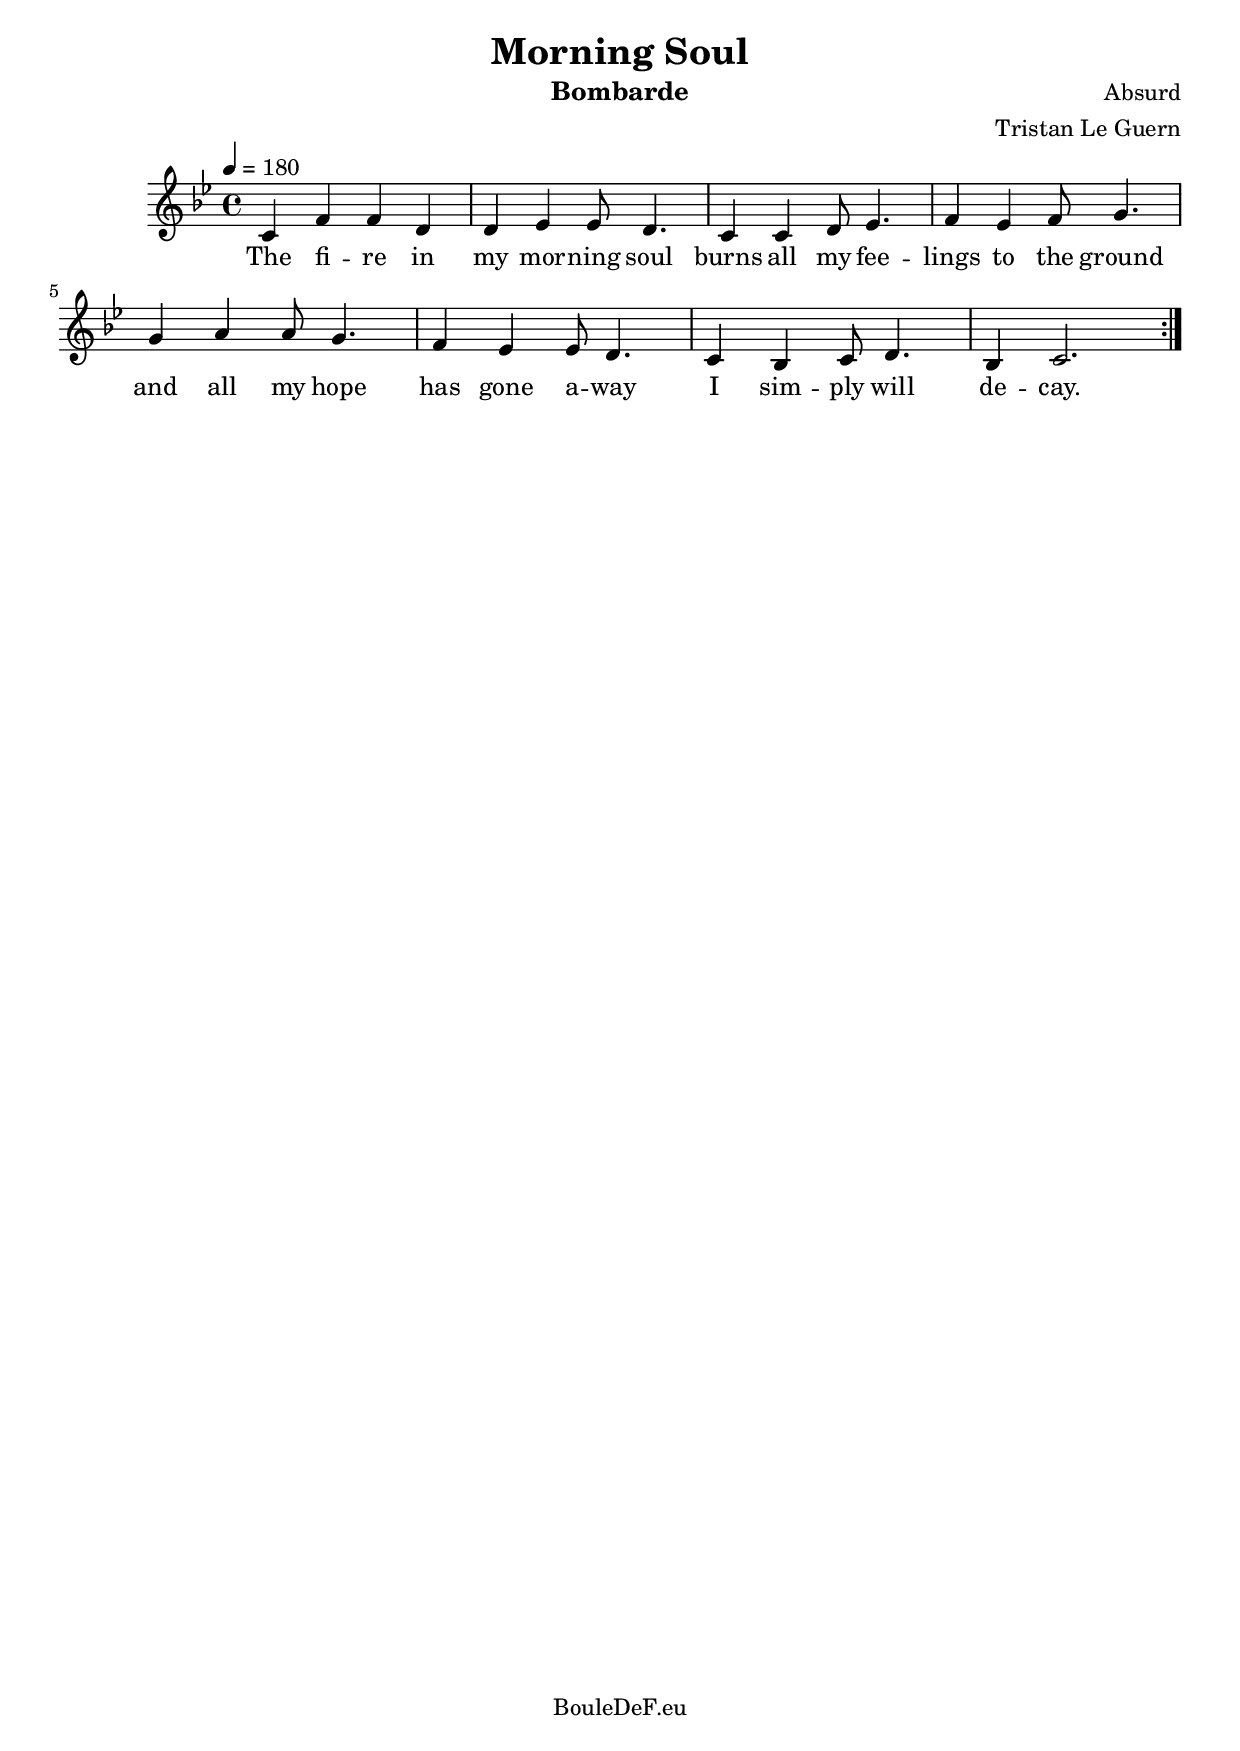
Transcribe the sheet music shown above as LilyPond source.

\version "2.14.2"
\include "italiano.ly"

\header {
	title = "Morning Soul"
	composer = "Absurd"
	arranger = "Tristan Le Guern"
	instrument = "Bombarde"
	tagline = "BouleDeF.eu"
}

\score {
	\new Staff \relative si {
		\clef "treble"
		\key sib \major
		\tempo 4 = 180

		\repeat volta 2 {
			do4 fa fa re
			| re mib mib8 re4.
			| do4 do re8 mib4.
			| fa4 mib fa8 sol4.
			| sol4 la la8 sol4.
			| fa4 mib mib8 re4.
			| do4 sib do8 re4.
			| sib4 do2.
		}
	}
	\addlyrics {
		The fi -- re in my mor -- ning soul
		| burns all my fee -- lings to the ground
		| and all my hope has gone a -- way
		| I sim -- ply will de -- cay.
	}
}
